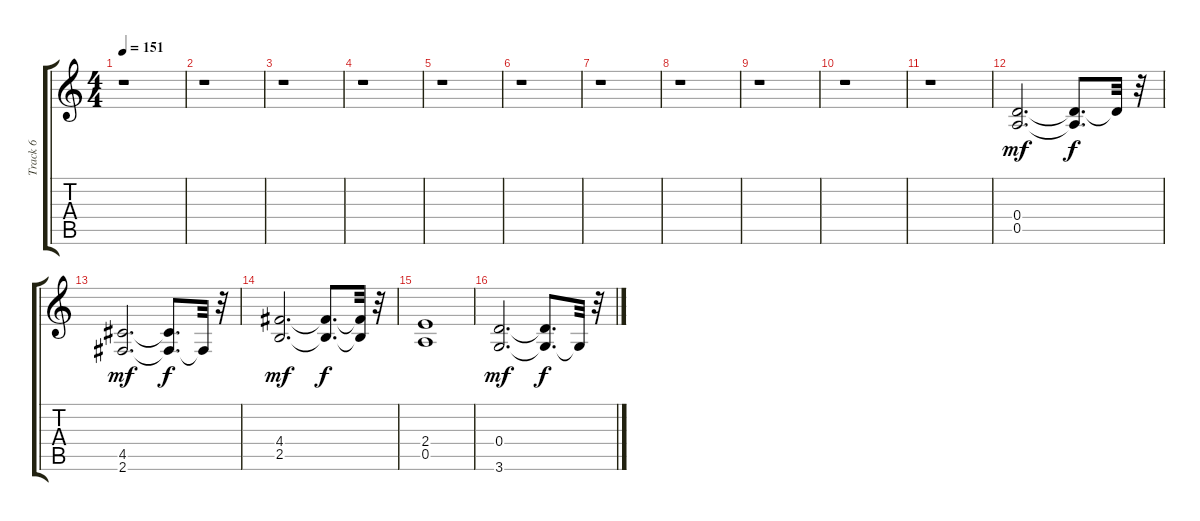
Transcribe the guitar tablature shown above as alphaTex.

\track ("Track 6" "Track 6") {instrument distortionguitar}
\staff {score tabs}
\tuning (E4 B3 G3 D3 A2 E2) {hide}
\ts (4 4)
\tempo 151
\clef g2
\ks c
r.1{dy f} |
r.1 |
r.1 |
r.1 |
r.1 |
r.1 |
r.1 |
r.1 |
r.1 |
r.1 |
r.1 |
(0.4 0.5).2{d dy mf} (0.4{t} 0.5{t}).8{d dy f} 0.4{t}.32 r.32 |
(4.5 2.6).2{d dy mf} (4.5{t} 2.6{t}).8{d dy f} 2.6{t}.32 r.32 |
(4.4 2.5).2{d dy mf} (4.4{t} 2.5{t}).8{d dy f} (4.4{t} 2.5{t}).32 r.32 |
(2.4 0.5).1 |
(0.4 3.6).2{d dy mf} (0.4{t} 3.6{t}).8{d dy f} 3.6{t}.32 r.32
